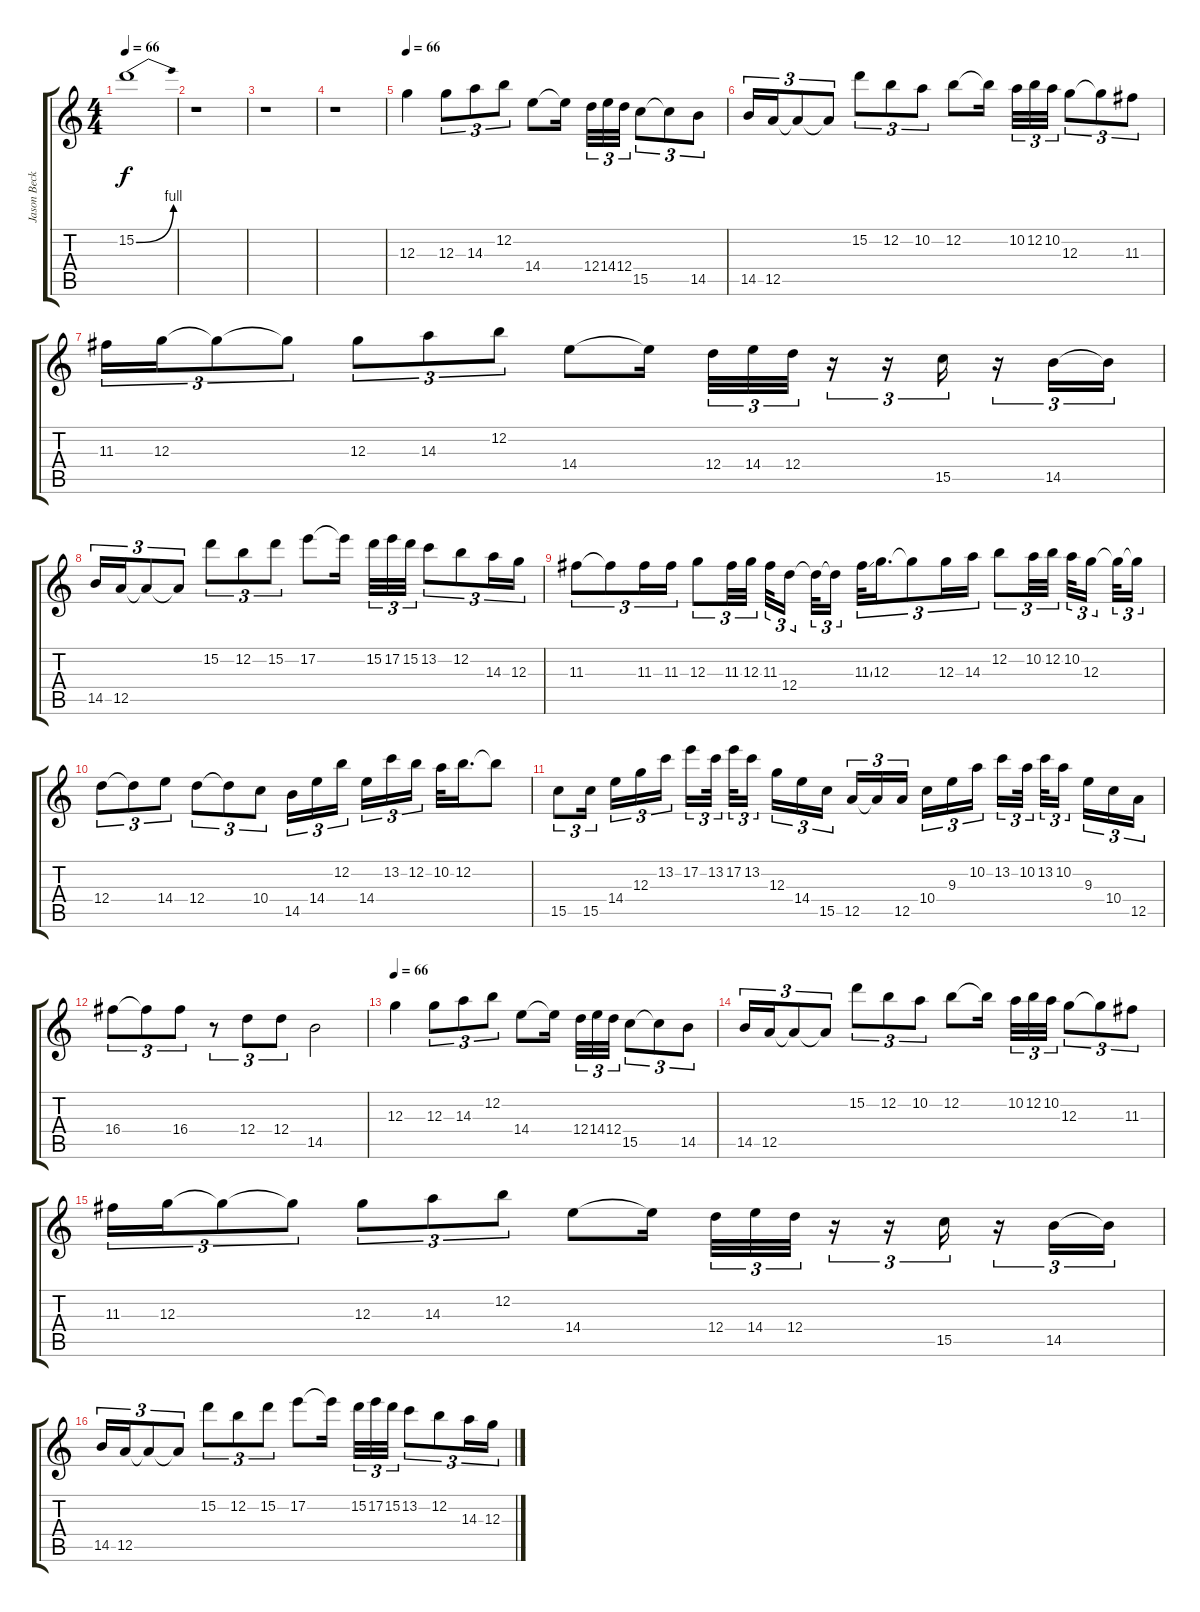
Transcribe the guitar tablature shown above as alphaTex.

\track ("Jason Becker" "Jason Beck") {instrument overdrivenguitar}
\staff {score tabs}
\tuning (E4 B3 G3 D3 A2 E2) {hide}
\ts (4 4)
\tempo 66
\clef g2
\ks c
15.2{be (bend 0 0 60 4)}.1{dy f volume 0} |
r.1 |
r.1 |
r.1 |
\tempo 66
12.3.4{volume 14} 12.3.8{tu (3 2)} 14.3.8{tu (3 2)} 12.2.8{tu (3 2)} 14.4.8 14.4{t}.16{beam splitsecondary} 12.4.32{tu (3 2)} 14.4.32{tu (3 2)} 12.4.32{tu (3 2)} 15.5.8{tu (3 2)} 15.5{t}.8{tu (3 2)} 14.5.8{tu (3 2)} |
14.5.16{tu (3 2)} 12.5.16{tu (3 2)} 12.5{t}.8{tu (3 2)} 12.5{t}.8{tu (3 2)} 15.2.8{tu (3 2)} 12.2.8{tu (3 2)} 10.2.8{tu (3 2)} 12.2.8 12.2{t}.16{beam splitsecondary} 10.2.32{tu (3 2)} 12.2.32{tu (3 2)} 10.2.32{tu (3 2)} 12.3.8{tu (3 2)} 12.3{t}.8{tu (3 2)} 11.3.8{tu (3 2)} |
11.3.16{tu (3 2)} 12.3.16{tu (3 2)} 12.3{t}.8{tu (3 2)} 12.3{t}.8{tu (3 2)} 12.3.8{tu (3 2)} 14.3.8{tu (3 2)} 12.2.8{tu (3 2)} 14.4.8 14.4{t}.16{beam splitsecondary} 12.4.32{tu (3 2)} 14.4.32{tu (3 2)} 12.4.32{tu (3 2)} r.16{tu (3 2)} r.16{tu (3 2)} 15.5.16{tu (3 2)} r.16{tu (3 2)} 14.5.16{tu (3 2)} 14.5{t}.16{tu (3 2)} |
14.5.16{tu (3 2)} 12.5.16{tu (3 2)} 12.5{t}.8{tu (3 2)} 12.5{t}.8{tu (3 2)} 15.2.8{tu (3 2)} 12.2.8{tu (3 2)} 15.2.8{tu (3 2)} 17.2.8 17.2{t}.16{beam splitsecondary} 15.2.32{tu (3 2)} 17.2.32{tu (3 2)} 15.2.32{tu (3 2)} 13.2.8{tu (3 2)} 12.2.8{tu (3 2)} 14.3.16{tu (3 2)} 12.3.16{tu (3 2)} |
11.3.8{tu (3 2)} 11.3{t}.8{tu (3 2)} 11.3.16{tu (3 2)} 11.3.16{tu (3 2)} 12.3.8{tu (3 2)} 11.3.32{tu (3 2)} 12.3.32{tu (3 2) beam splitsecondary} 11.3.32{tu (3 2)} 12.4.16{tu (3 2) beam splitsecondary} 12.4{t}.32{tu (3 2)} 12.4{t}.16{tu (3 2)} 11.3{ss}.32{tu (3 2)} 12.3.16{d tu (3 2)} 12.3{t}.8{tu (3 2)} 12.3.16{tu (3 2)} 14.3.16{tu (3 2)} 12.2.8{tu (3 2)} 10.2.32{tu (3 2)} 12.2.32{tu (3 2)} 10.2.32{tu (3 2) beam splitsecondary} 12.3.16{tu (3 2)} 12.3{t}.32{tu (3 2) beam splitsecondary} 12.3{t}.16{tu (3 2)} |
12.4.8{tu (3 2)} 12.4{t}.8{tu (3 2)} 14.4.8{tu (3 2)} 12.4.8{tu (3 2)} 12.4{t}.8{tu (3 2)} 10.4.8{tu (3 2)} 14.5.16{tu (3 2)} 14.4.16{tu (3 2)} 12.2.16{tu (3 2) beam splitsecondary} 14.4.16{tu (3 2)} 13.2.16{tu (3 2)} 12.2.16{tu (3 2)} 10.2.32 12.2.16{d} 12.2{t}.8 |
15.5.8{tu (3 2)} 15.5.16{tu (3 2) beam splitsecondary} 14.4.16{tu (3 2)} 12.3.16{tu (3 2)} 13.2.16{tu (3 2)} 17.2.16{tu (3 2)} 13.2.32{tu (3 2) beam splitsecondary} 17.2.32{tu (3 2)} 13.2.16{tu (3 2) beam splitsecondary} 12.3.16{tu (3 2)} 14.4.16{tu (3 2)} 15.5.16{tu (3 2)} 12.5.16{tu (3 2)} 12.5{t}.16{tu (3 2)} 12.5.16{tu (3 2) beam splitsecondary} 10.4.16{tu (3 2)} 9.3.16{tu (3 2)} 10.2.16{tu (3 2)} 13.2.16{tu (3 2)} 10.2.32{tu (3 2) beam splitsecondary} 13.2.32{tu (3 2)} 10.2.16{tu (3 2) beam splitsecondary} 9.3.16{tu (3 2)} 10.4.16{tu (3 2)} 12.5.16{tu (3 2)} |
16.4.8{tu (3 2)} 16.4{t}.8{tu (3 2)} 16.4.8{tu (3 2)} r.8{tu (3 2)} 12.4.8{tu (3 2)} 12.4.8{tu (3 2)} 14.5.2 |
\tempo 66
12.3.4 12.3.8{tu (3 2)} 14.3.8{tu (3 2)} 12.2.8{tu (3 2)} 14.4.8 14.4{t}.16{beam splitsecondary} 12.4.32{tu (3 2)} 14.4.32{tu (3 2)} 12.4.32{tu (3 2)} 15.5.8{tu (3 2)} 15.5{t}.8{tu (3 2)} 14.5.8{tu (3 2)} |
14.5.16{tu (3 2)} 12.5.16{tu (3 2)} 12.5{t}.8{tu (3 2)} 12.5{t}.8{tu (3 2)} 15.2.8{tu (3 2)} 12.2.8{tu (3 2)} 10.2.8{tu (3 2)} 12.2.8 12.2{t}.16{beam splitsecondary} 10.2.32{tu (3 2)} 12.2.32{tu (3 2)} 10.2.32{tu (3 2)} 12.3.8{tu (3 2)} 12.3{t}.8{tu (3 2)} 11.3.8{tu (3 2)} |
11.3.16{tu (3 2)} 12.3.16{tu (3 2)} 12.3{t}.8{tu (3 2)} 12.3{t}.8{tu (3 2)} 12.3.8{tu (3 2)} 14.3.8{tu (3 2)} 12.2.8{tu (3 2)} 14.4.8 14.4{t}.16{beam splitsecondary} 12.4.32{tu (3 2)} 14.4.32{tu (3 2)} 12.4.32{tu (3 2)} r.16{tu (3 2)} r.16{tu (3 2)} 15.5.16{tu (3 2)} r.16{tu (3 2)} 14.5.16{tu (3 2)} 14.5{t}.16{tu (3 2)} |
14.5.16{tu (3 2)} 12.5.16{tu (3 2)} 12.5{t}.8{tu (3 2)} 12.5{t}.8{tu (3 2)} 15.2.8{tu (3 2)} 12.2.8{tu (3 2)} 15.2.8{tu (3 2)} 17.2.8 17.2{t}.16{beam splitsecondary} 15.2.32{tu (3 2)} 17.2.32{tu (3 2)} 15.2.32{tu (3 2)} 13.2.8{tu (3 2)} 12.2.8{tu (3 2)} 14.3.16{tu (3 2)} 12.3.16{tu (3 2)}
